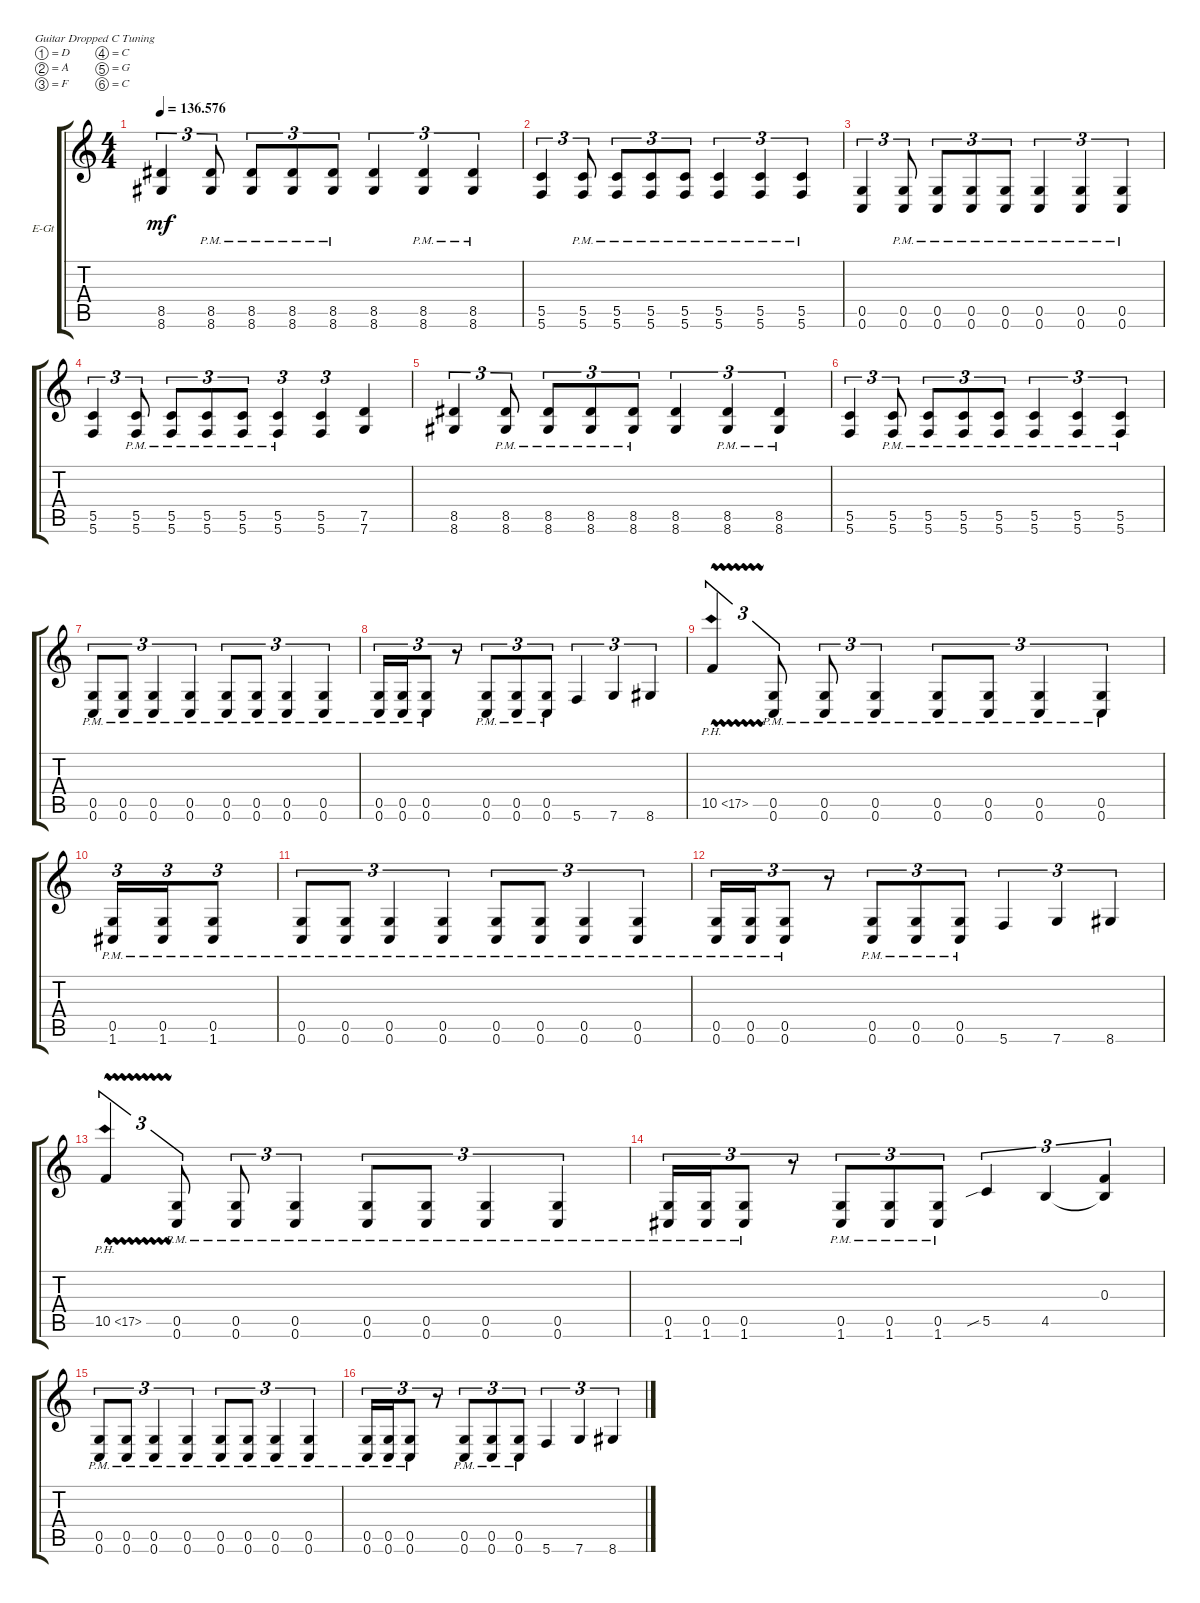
\bracketExtendMode groupsimilarinstruments
\firstSystemTrackNameOrientation horizontal
\otherSystemsTrackNameOrientation horizontal
\track ("Right Rhythm" "E-Gt") {instrument distortionguitar}
\staff {score tabs}
\tuning (D4 A3 F3 C3 G2 C2)
\ts (4 4)
\tempo
136.576
\accidentals auto
\clef g2
\ottava regular
\simile none
\ks c
(8.5 8.6).4{tu (3 2) dy mf} (8.6{pm} 8.5{pm}).8{tu (3 2)} (8.6{pm} 8.5{pm}).8{tu (3 2)} (8.6{pm} 8.5{pm}).8{tu (3 2)} (8.6{pm} 8.5{pm}).8{tu (3 2)} (8.6 8.5).4{tu (3 2)} (8.6{pm} 8.5{pm}).4{tu (3 2)} (8.6{pm} 8.5{pm}).4{tu (3 2)} |
(5.6 5.5).4{tu (3 2)} (5.6{pm} 5.5{pm}).8{tu (3 2)} (5.6{pm} 5.5{pm}).8{tu (3 2)} (5.6{pm} 5.5{pm}).8{tu (3 2)} (5.6{pm} 5.5{pm}).8{tu (3 2)} (5.6{pm} 5.5{pm}).4{tu (3 2)} (5.6{pm} 5.5{pm}).4{tu (3 2)} (5.6{pm} 5.5{pm}).4{tu (3 2)} |
(0.6 0.5).4{tu (3 2)} (0.6{pm} 0.5{pm}).8{tu (3 2)} (0.6{pm} 0.5{pm}).8{tu (3 2)} (0.6{pm} 0.5{pm}).8{tu (3 2)} (0.6{pm} 0.5{pm}).8{tu (3 2)} (0.5{pm} 0.6{pm}).4{tu (3 2)} (0.5{pm} 0.6{pm}).4{tu (3 2)} (0.5{pm} 0.6{pm}).4{tu (3 2)} |
(5.6 5.5).4{tu (3 2)} (5.6{pm} 5.5{pm}).8{tu (3 2)} (5.6{pm} 5.5{pm}).8{tu (3 2)} (5.6{pm} 5.5{pm}).8{tu (3 2)} (5.6{pm} 5.5{pm}).8{tu (3 2)} (5.5{pm} 5.6{pm}).4{tu (3 2)} (5.5 5.6).4{tu (3 2)} (7.5 7.6).4 |
(8.5 8.6).4{tu (3 2)} (8.6{pm} 8.5{pm}).8{tu (3 2)} (8.6{pm} 8.5{pm}).8{tu (3 2)} (8.6{pm} 8.5{pm}).8{tu (3 2)} (8.6{pm} 8.5{pm}).8{tu (3 2)} (8.6 8.5).4{tu (3 2)} (8.6{pm} 8.5{pm}).4{tu (3 2)} (8.6{pm} 8.5{pm}).4{tu (3 2)} |
(5.6 5.5).4{tu (3 2)} (5.6{pm} 5.5{pm}).8{tu (3 2)} (5.6{pm} 5.5{pm}).8{tu (3 2)} (5.6{pm} 5.5{pm}).8{tu (3 2)} (5.6{pm} 5.5{pm}).8{tu (3 2)} (5.6{pm} 5.5{pm}).4{tu (3 2)} (5.6{pm} 5.5{pm}).4{tu (3 2)} (5.6{pm} 5.5{pm}).4{tu (3 2)} |
(0.6{pm} 0.5{pm}).8{tu (3 2)} (0.6{pm} 0.5{pm}).8{tu (3 2)} (0.6{pm} 0.5{pm}).4{tu (3 2)} (0.6{pm} 0.5{pm}).4{tu (3 2)} (0.6{pm} 0.5{pm}).8{tu (3 2)} (0.6{pm} 0.5{pm}).8{tu (3 2)} (0.6{pm} 0.5{pm}).4{tu (3 2)} (0.6{pm} 0.5{pm}).4{tu (3 2)} |
(0.6{pm} 0.5{pm}).16{tu (3 2)} (0.6{pm} 0.5{pm}).16{tu (3 2)} (0.6{pm} 0.5{pm}).8{tu (3 2)} r.8{tu (3 2)} (0.6{pm} 0.5{pm}).8{tu (3 2)} (0.6{pm} 0.5{pm}).8{tu (3 2)} (0.6{pm} 0.5{pm}).8{tu (3 2)} 5.6.4{tu (3 2)} 7.6.4{tu (3 2)} 8.6.4{tu (3 2)} |
10.5{ph 7 vw}.4{tu (3 2)} (0.6{pm} 0.5{pm}).8{tu (3 2)} (0.6{pm} 0.5{pm}).8{tu (3 2)} (0.6{pm} 0.5{pm}).4{tu (3 2)} (0.6{pm} 0.5{pm}).8{tu (3 2)} (0.6{pm} 0.5{pm}).8{tu (3 2)} (0.6{pm} 0.5{pm}).4{tu (3 2)} (0.5{pm} 0.6{pm}).4{tu (3 2)} |
(1.6{pm} 0.5{pm}).16{tu (3 2)} (1.6{pm} 0.5{pm}).16{tu (3 2)} (1.6{pm} 0.5{pm}).8{tu (3 2)} |
(0.6{pm} 0.5{pm}).8{tu (3 2)} (0.6{pm} 0.5{pm}).8{tu (3 2)} (0.6{pm} 0.5{pm}).4{tu (3 2)} (0.6{pm} 0.5{pm}).4{tu (3 2)} (0.6{pm} 0.5{pm}).8{tu (3 2)} (0.6{pm} 0.5{pm}).8{tu (3 2)} (0.6{pm} 0.5{pm}).4{tu (3 2)} (0.6{pm} 0.5{pm}).4{tu (3 2)} |
(0.6{pm} 0.5{pm}).16{tu (3 2)} (0.6{pm} 0.5{pm}).16{tu (3 2)} (0.6{pm} 0.5{pm}).8{tu (3 2)} r.8{tu (3 2)} (0.6{pm} 0.5{pm}).8{tu (3 2)} (0.6{pm} 0.5{pm}).8{tu (3 2)} (0.6{pm} 0.5{pm}).8{tu (3 2)} 5.6.4{tu (3 2)} 7.6.4{tu (3 2)} 8.6.4{tu (3 2)} |
10.5{ph 7 vw}.4{tu (3 2)} (0.6{pm} 0.5{pm}).8{tu (3 2)} (0.6{pm} 0.5{pm}).8{tu (3 2)} (0.6{pm} 0.5{pm}).4{tu (3 2)} (0.6{pm} 0.5{pm}).8{tu (3 2)} (0.6{pm} 0.5{pm}).8{tu (3 2)} (0.6{pm} 0.5{pm}).4{tu (3 2)} (0.5{pm} 0.6{pm}).4{tu (3 2)} |
(1.6{pm} 0.5{pm}).16{tu (3 2)} (1.6{pm} 0.5{pm}).16{tu (3 2)} (1.6{pm} 0.5{pm}).8{tu (3 2)} r.8{tu (3 2)} (1.6{pm} 0.5{pm}).8{tu (3 2)} (1.6{pm} 0.5{pm}).8{tu (3 2)} (1.6{pm} 0.5{pm}).8{tu (3 2)} 5.5{sib}.4{tu (3 2)} 4.5.4{tu (3 2)} (0.3 4.5{t}).4{tu (3 2)} |
(0.6{pm} 0.5{pm}).8{tu (3 2)} (0.6{pm} 0.5{pm}).8{tu (3 2)} (0.6{pm} 0.5{pm}).4{tu (3 2)} (0.6{pm} 0.5{pm}).4{tu (3 2)} (0.6{pm} 0.5{pm}).8{tu (3 2)} (0.6{pm} 0.5{pm}).8{tu (3 2)} (0.6{pm} 0.5{pm}).4{tu (3 2)} (0.6{pm} 0.5{pm}).4{tu (3 2)} |
(0.6{pm} 0.5{pm}).16{tu (3 2)} (0.6{pm} 0.5{pm}).16{tu (3 2)} (0.6{pm} 0.5{pm}).8{tu (3 2)} r.8{tu (3 2)} (0.6{pm} 0.5{pm}).8{tu (3 2)} (0.6{pm} 0.5{pm}).8{tu (3 2)} (0.6{pm} 0.5{pm}).8{tu (3 2)} 5.6.4{tu (3 2)} 7.6.4{tu (3 2)} 8.6.4{tu (3 2)}
